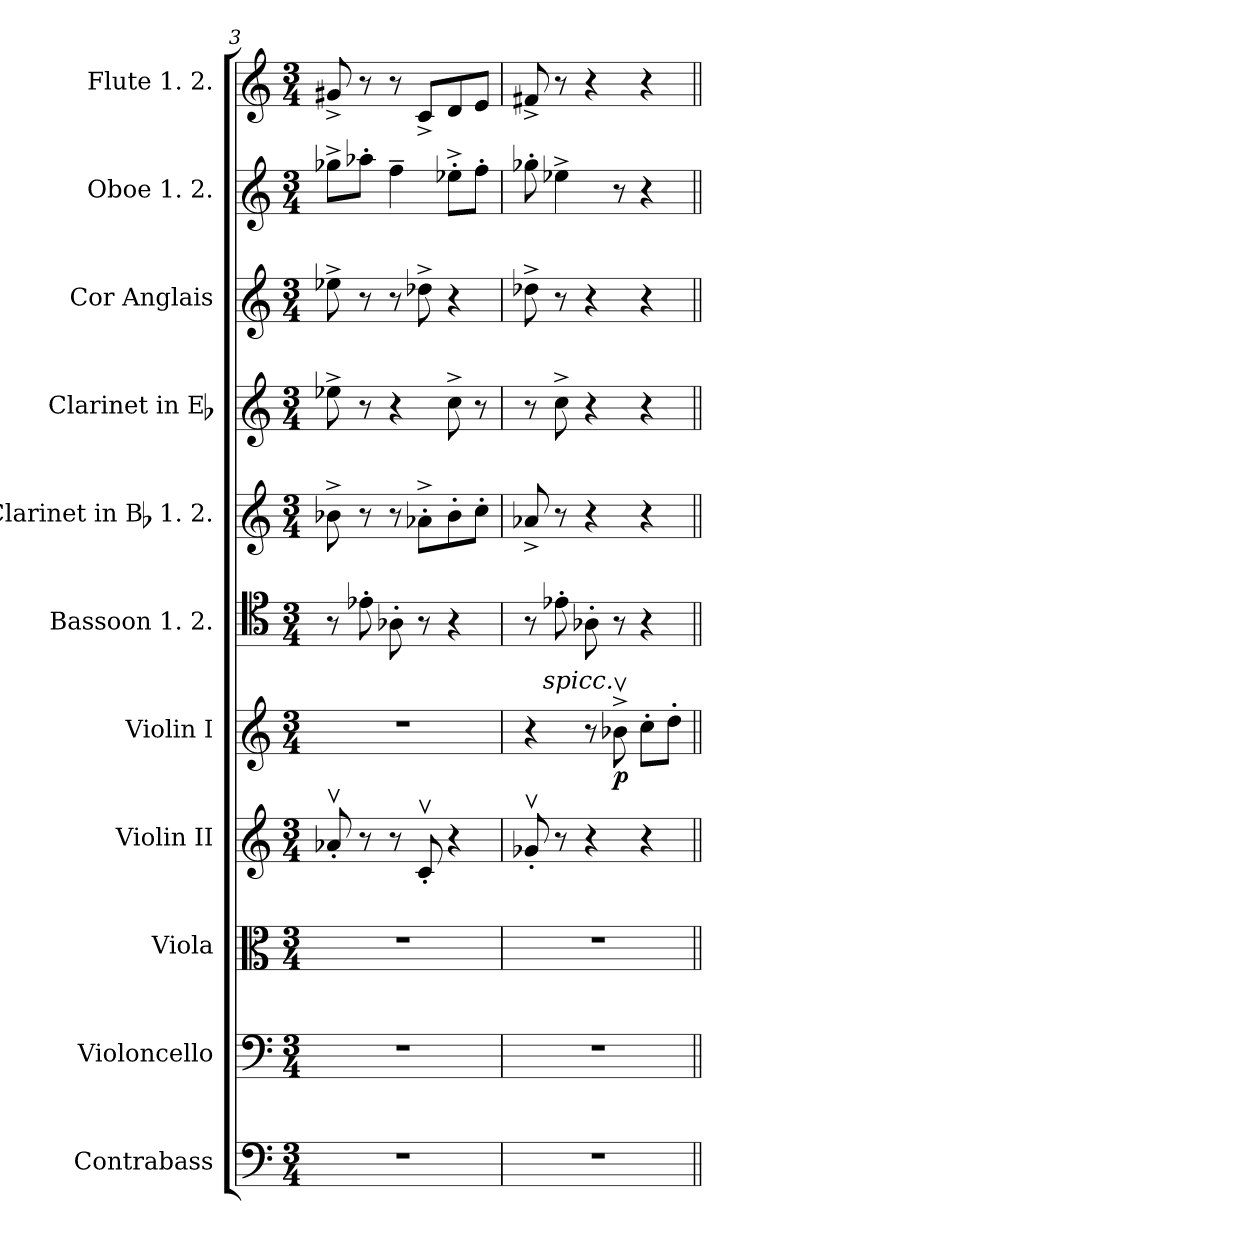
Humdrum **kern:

**kern	**kern	**kern	**kern	**kern	**dynam	**kern	**kern	**kern	**kern	**kern	**kern
*part11	*part10	*part9	*part8	*part7	*part7	*part6	*part5	*part4	*part3	*part2	*part1
*staff11	*staff10	*staff9	*staff8	*staff7	*staff7	*staff6	*staff5	*staff4	*staff3	*staff2	*staff1
*I"Contrabass	*I"Violoncello	*I"Viola	*I"Violin II	*I"Violin I	*	*I"Bassoon 1. 2.	*I"Clarinet in Bb 1. 2.	*I"Clarinet in Eb	*I"Cor Anglais	*I"Oboe 1. 2.	*I"Flute 1. 2.
*I'Cb.	*I'Vc.	*I'Vla.	*I'Vln. II	*I'Vln. I	*	*I'Bsn.	*I'Cl.	*	*I'C. A.	*I'Ob.	*I'Fl.
*clefF4	*clefF4	*clefC3	*clefG2	*clefG2	*	*clefC4	*clefG2	*clefG2	*clefG2	*clefG2	*clefG2
*ITrd7c12	*	*	*	*	*	*	*ITrd1c2	*ITrd-2c-3	*ITrd4c7	*	*
*k[]	*k[]	*k[]	*k[]	*k[]	*	*k[]	*k[b-e-]	*k[b-e-a-]	*k[b-]	*k[]	*k[]
*M3/4	*M3/4	*M3/4	*M3/4	*M3/4	*	*M3/4	*M3/4	*M3/4	*M3/4	*M3/4	*M3/4
=3	=3	=3	=3	=3	=3	=3	=3	=3	=3	=3	=3
4%3r	4%3r	4%3r	8a-X'v	4%3r	.	8r	8a-X^	8gg-X^	8a-X^	8gg-X^\L	8g#X^
.	.	.	8r	.	.	8e-X'	8r	8r	8r	8aa-X'\J	8r
.	.	.	8r	.	.	8A-X'	8r	4r	8r	4ff~	8r
.	.	.	8c'v	.	.	8r	8g-X'^L	.	8g-X^	.	8c^L
.	.	.	4r	.	.	4r	8a-'	8ee-^	4r	8ee-X'^\L	8d
.	.	.	.	.	.	.	8b-'J	8r	.	8ff'\J	8eJ
=4	=4	=4	=4	=4	=4	=4	=4	=4	=4	=4	=4
4%3r	4%3r	4%3r	8g-X'v	4r	.	8r	8g-X^	8r	8g-X^	8gg-X'	8f#X^
.	.	.	8r	.	.	8e-X'	8r	8ee-^	8r	4ee-X^	8r
.	.	.	4r	8r	.	8A-X'	4r	4r	4r	.	4r
!	!	!	!	!LO:TX:a:i:rj:t=spicc.	!	!	!	!	!	!	!
.	.	.	.	8b-X^v	p	8r	.	.	.	8r	.
.	.	.	4r	8cc'L	.	4r	4r	4r	4r	4r	4r
.	.	.	.	8dd'J	.	.	.	.	.	.	.
=||	=||	=||	=||	=||	=||	=||	=||	=||	=||	=||	=||
*-	*-	*-	*-	*-	*-	*-	*-	*-	*-	*-	*-
